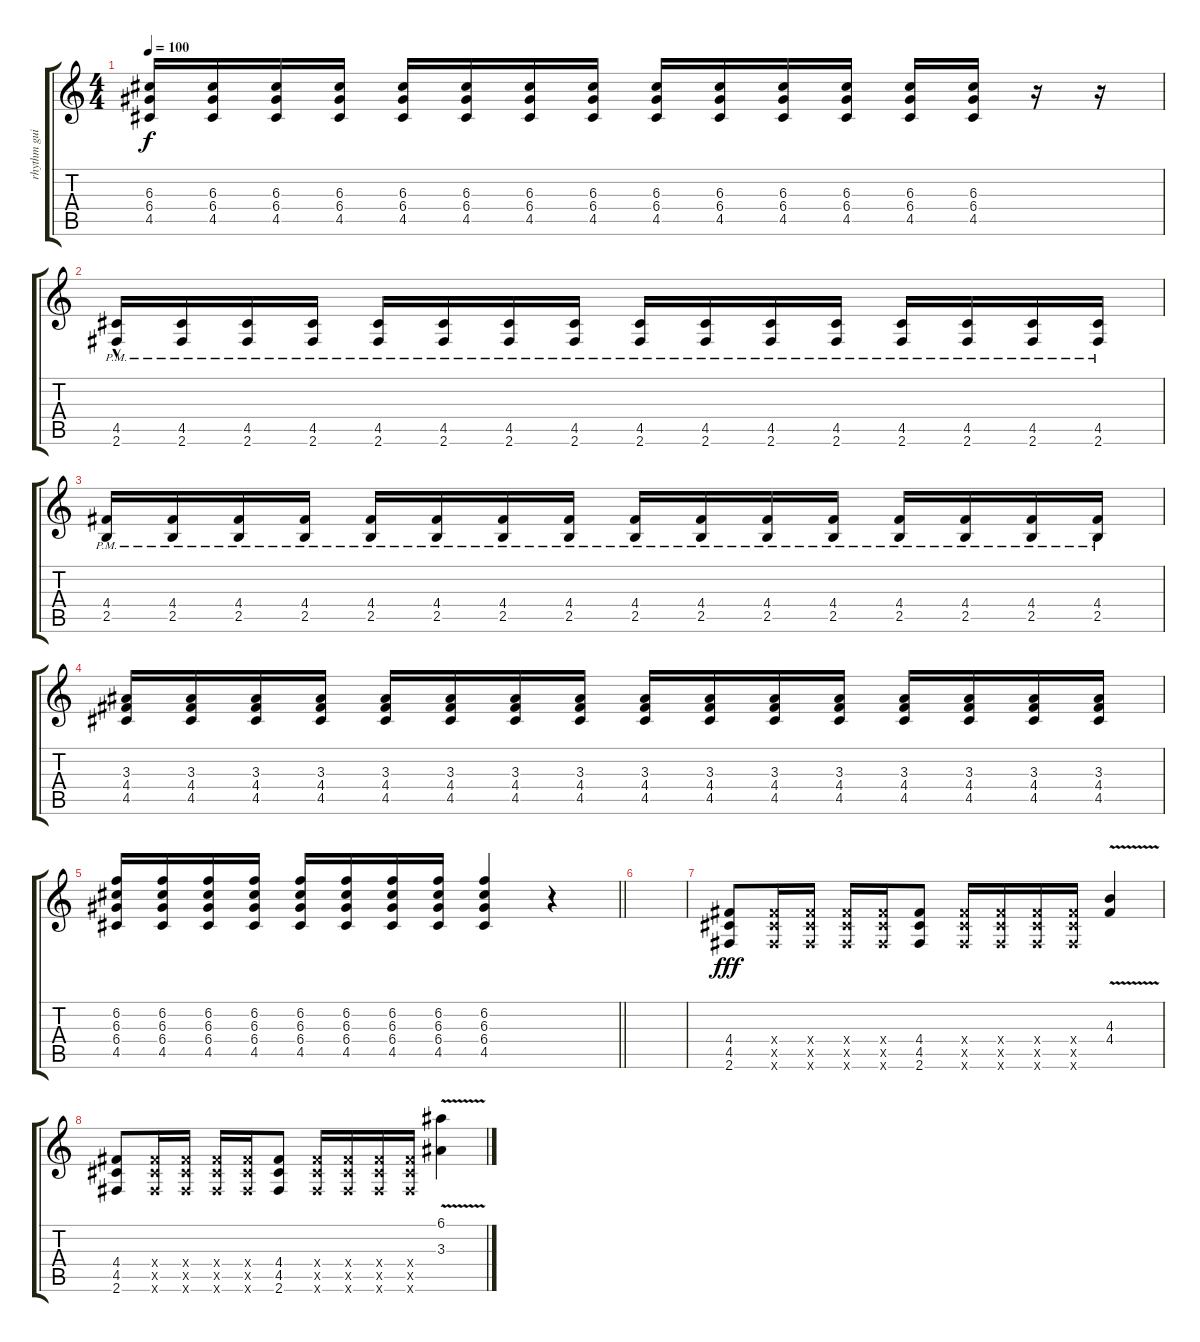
\track ("rhythm guitar 2" "rhythm gui") {instrument overdrivenguitar}
\staff {score tabs}
\tuning (E4 B3 G3 D3 A2 E2) {hide}
\ts (4 4)
\tempo 100
\clef g2
\ks c
(6.3 6.4 4.5).16{dy f} (6.3 6.4 4.5).16 (6.3 6.4 4.5).16 (6.3 6.4 4.5).16 (6.3 6.4 4.5).16 (6.3 6.4 4.5).16 (6.3 6.4 4.5).16 (6.3 6.4 4.5).16 (6.3 6.4 4.5).16 (6.3 6.4 4.5).16 (6.3 6.4 4.5).16 (6.3 6.4 4.5).16 (6.3 6.4 4.5).16 (6.3 6.4 4.5).16 r.16 r.16 |
(4.5{hac pm} 2.6{pm}).16 (4.5{pm} 2.6{pm}).16 (4.5{pm} 2.6{pm}).16 (4.5{pm} 2.6{pm}).16 (4.5{pm} 2.6{pm}).16 (4.5{pm} 2.6{pm}).16 (4.5{pm} 2.6{pm}).16 (4.5{pm} 2.6{pm}).16 (4.5{pm} 2.6{pm}).16 (4.5{pm} 2.6{pm}).16 (4.5{pm} 2.6{pm}).16 (4.5{pm} 2.6{pm}).16 (4.5{pm} 2.6{pm}).16 (4.5{pm} 2.6{pm}).16 (4.5{pm} 2.6{pm}).16 (4.5{pm} 2.6{pm}).16 |
(4.4{pm} 2.5{pm}).16 (4.4{pm} 2.5{pm}).16 (4.4{pm} 2.5{pm}).16 (4.4{pm} 2.5{pm}).16 (4.4{pm} 2.5{pm}).16 (4.4{pm} 2.5{pm}).16 (4.4{pm} 2.5{pm}).16 (4.4{pm} 2.5{pm}).16 (4.4{pm} 2.5{pm}).16 (4.4{pm} 2.5{pm}).16 (4.4{pm} 2.5{pm}).16 (4.4{pm} 2.5{pm}).16 (4.4{pm} 2.5{pm}).16 (4.4{pm} 2.5{pm}).16 (4.4{pm} 2.5{pm}).16 (4.4{pm} 2.5{pm}).16 |
(3.3 4.4 4.5).16 (3.3 4.4 4.5).16 (3.3 4.4 4.5).16 (3.3 4.4 4.5).16 (3.3 4.4 4.5).16 (3.3 4.4 4.5).16 (3.3 4.4 4.5).16 (3.3 4.4 4.5).16 (3.3 4.4 4.5).16 (3.3 4.4 4.5).16 (3.3 4.4 4.5).16 (3.3 4.4 4.5).16 (3.3 4.4 4.5).16 (3.3 4.4 4.5).16 (3.3 4.4 4.5).16 (3.3 4.4 4.5).16 |
\barLineRight lightlight
(6.2 6.3 6.4 4.5).16 (6.2 6.3 6.4 4.5).16 (6.2 6.3 6.4 4.5).16 (6.2 6.3 6.4 4.5).16 (6.2 6.3 6.4 4.5).16 (6.2 6.3 6.4 4.5).16 (6.2 6.3 6.4 4.5).16 (6.2 6.3 6.4 4.5).16 (6.2 6.3 6.4 4.5).4 r.4 |
|
(4.4 4.5 2.6).8{dy fff} (4.4{x} 4.5{x} 2.6{x}).16 (4.4{x} 4.5{x} 2.6{x}).16 (4.4{x} 4.5{x} 2.6{x}).16 (4.4{x} 4.5{x} 2.6{x}).16 (4.4 4.5 2.6).8 (4.4{x} 4.5{x} 2.6{x}).16 (4.4{x} 4.5{x} 2.6{x}).16 (4.4{x} 4.5{x} 2.6{x}).16 (4.4{x} 4.5{x} 2.6{x}).16 (4.3{v} 4.4).4 |
(4.4 4.5 2.6).8 (4.4{x} 4.5{x} 2.6{x}).16 (4.4{x} 4.5{x} 2.6{x}).16 (4.4{x} 4.5{x} 2.6{x}).16 (4.4{x} 4.5{x} 2.6{x}).16 (4.4 4.5 2.6).8 (4.4{x} 4.5{x} 2.6{x}).16 (4.4{x} 4.5{x} 2.6{x}).16 (4.4{x} 4.5{x} 2.6{x}).16 (4.4{x} 4.5{x} 2.6{x}).16 (6.1 3.3{v}).4
